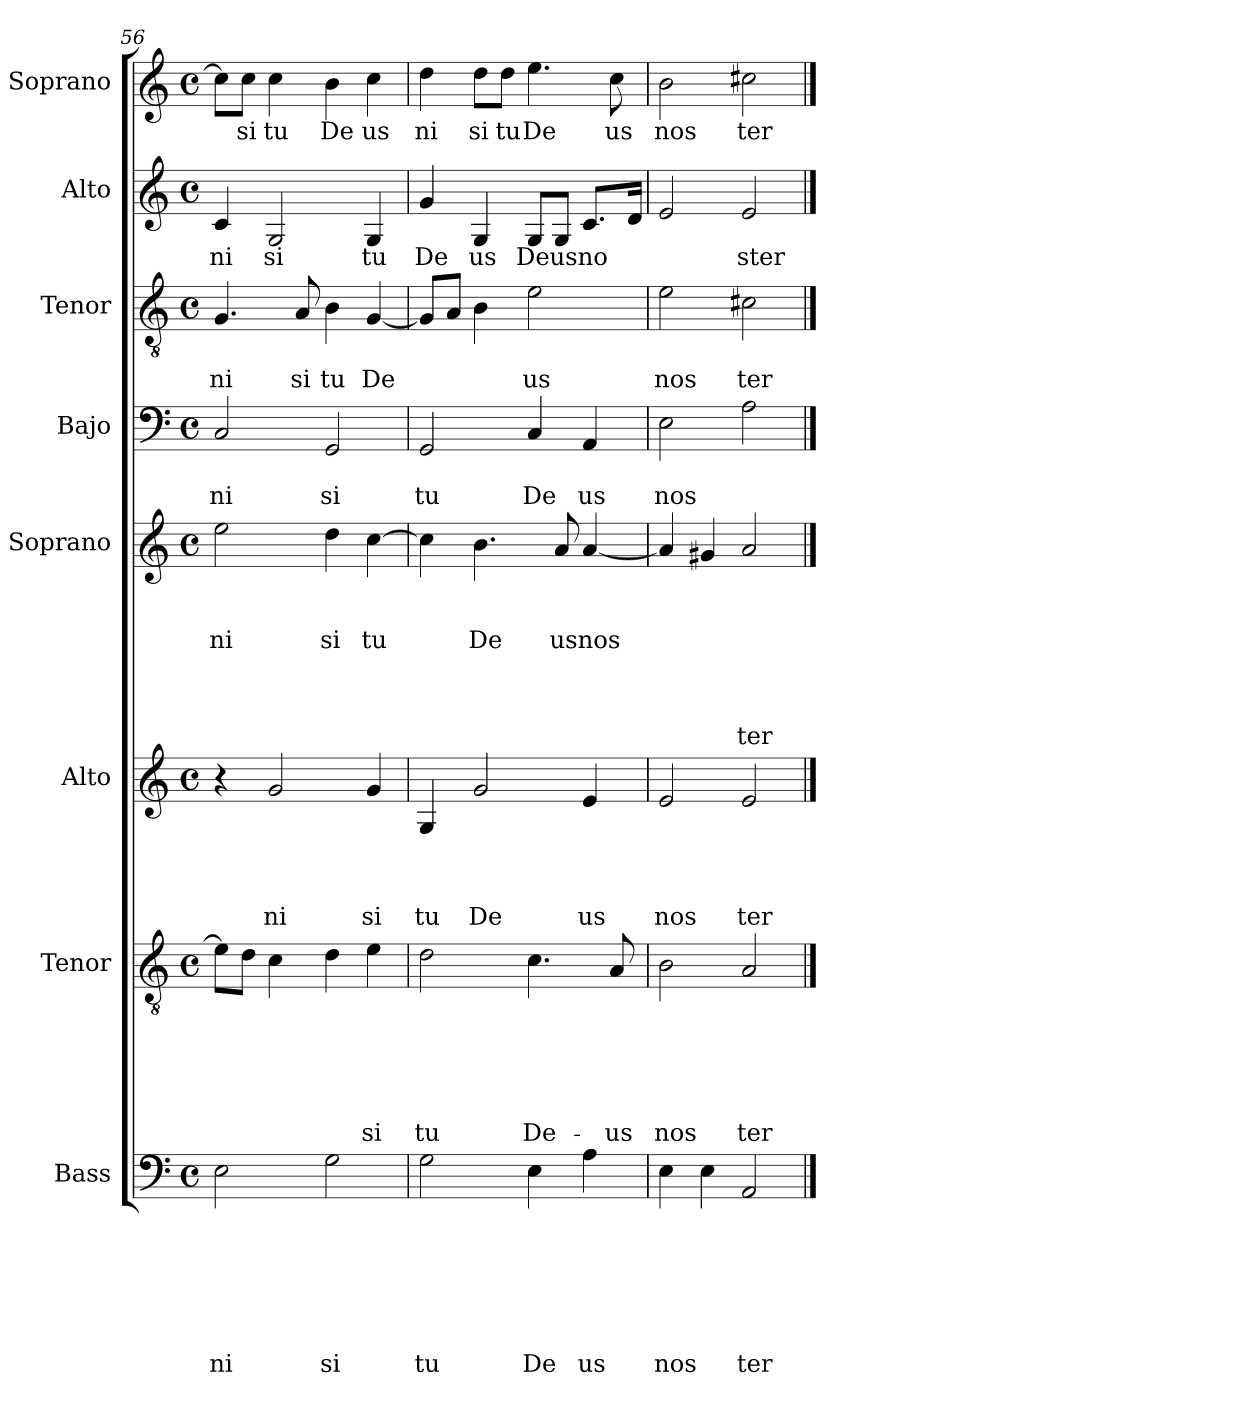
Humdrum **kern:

**kern	**text	**text	**text	**text	**text	**text	**text	**kern	**text	**text	**text	**text	**text	**text	**kern	**text	**text	**text	**text	**kern	**text	**text	**text	**text	**text	**text	**text	**kern	**text	**text	**kern	**text	**text	**kern	**text	**kern	**text
*part8	*part8	*part8	*part8	*part8	*part8	*part8	*part8	*part7	*part7	*part7	*part7	*part7	*part7	*part7	*part6	*part6	*part6	*part6	*part6	*part5	*part5	*part5	*part5	*part5	*part5	*part5	*part5	*part4	*part4	*part4	*part3	*part3	*part3	*part2	*part2	*part1	*part1
*staff8	*staff8	*staff8	*staff8	*staff8	*staff8	*staff8	*staff8	*staff7	*staff7	*staff7	*staff7	*staff7	*staff7	*staff7	*staff6	*staff6	*staff6	*staff6	*staff6	*staff5	*staff5	*staff5	*staff5	*staff5	*staff5	*staff5	*staff5	*staff4	*staff4	*staff4	*staff3	*staff3	*staff3	*staff2	*staff2	*staff1	*staff1
*I"Bass	*	*	*	*	*	*	*	*I"Tenor	*	*	*	*	*	*	*I"Alto	*	*	*	*	*I"Soprano	*	*	*	*	*	*	*	*I"Bajo	*	*	*I"Tenor	*	*	*I"Alto	*	*I"Soprano	*
*I'B	*	*	*	*	*	*	*	*I'T	*	*	*	*	*	*	*I'A	*	*	*	*	*I'S	*	*	*	*	*	*	*	*I'B	*	*	*I'T	*	*	*I'A	*	*I'S	*
*clefF4	*	*	*	*	*	*	*	*clefGv2	*	*	*	*	*	*	*clefG2	*	*	*	*	*clefG2	*	*	*	*	*	*	*	*clefF4	*	*	*clefGv2	*	*	*clefG2	*	*clefG2	*
*k[]	*	*	*	*	*	*	*	*k[]	*	*	*	*	*	*	*k[]	*	*	*	*	*k[]	*	*	*	*	*	*	*	*k[]	*	*	*k[]	*	*	*k[]	*	*k[]	*
*C:	*	*	*	*	*	*	*	*C:	*	*	*	*	*	*	*C:	*	*	*	*	*C:	*	*	*	*	*	*	*	*C:	*	*	*C:	*	*	*C:	*	*C:	*
*M4/4	*	*	*	*	*	*	*	*M4/4	*	*	*	*	*	*	*M4/4	*	*	*	*	*M4/4	*	*	*	*	*	*	*	*M4/4	*	*	*M4/4	*	*	*M4/4	*	*M4/4	*
*met(c)	*	*	*	*	*	*	*	*met(c)	*	*	*	*	*	*	*met(c)	*	*	*	*	*met(c)	*	*	*	*	*	*	*	*met(c)	*	*	*met(c)	*	*	*met(c)	*	*met(c)	*
=56	=56	=56	=56	=56	=56	=56	=56	=56	=56	=56	=56	=56	=56	=56	=56	=56	=56	=56	=56	=56	=56	=56	=56	=56	=56	=56	=56	=56	=56	=56	=56	=56	=56	=56	=56	=56	=56
2E\	.	.	.	.	.	.	ni	8e\L]	.	.	.	.	.	.	4r	.	.	.	.	2ee\	.	.	ni	.	.	.	.	2C/	.	ni	4.G/	.	ni	4c/	ni	8cc\L]	.
.	.	.	.	.	.	.	.	8d\J	.	.	.	.	.	.	.	.	.	.	.	.	.	.	.	.	.	.	.	.	.	.	.	.	.	.	.	8cc\J	si
.	.	.	.	.	.	.	.	4c\	.	.	.	.	.	.	2g/	.	.	.	ni	.	.	.	.	.	.	.	.	.	.	.	.	.	.	2G/	si	4cc\	tu
.	.	.	.	.	.	.	.	.	.	.	.	.	.	.	.	.	.	.	.	.	.	.	.	.	.	.	.	.	.	.	8A/	.	si	.	.	.	.
2G\	.	.	.	.	.	.	si	4d\	.	.	.	.	.	.	.	.	.	.	.	4dd\	.	.	si	.	.	.	.	2GG/	.	si	4B\	.	tu	.	.	4b\	De
.	.	.	.	.	.	.	.	4e\	.	.	.	.	.	si	4g/	.	.	.	si	[4cc\	.	.	tu	.	.	.	.	.	.	.	[4G/	.	De	4G/	tu	4cc\	us
!!LO:PB:g=z
=57	=57	=57	=57	=57	=57	=57	=57	=57	=57	=57	=57	=57	=57	=57	=57	=57	=57	=57	=57	=57	=57	=57	=57	=57	=57	=57	=57	=57	=57	=57	=57	=57	=57	=57	=57	=57	=57
2G\	.	.	.	.	.	.	tu	2d\	.	.	.	.	.	tu	4G/	.	.	.	tu	4cc\]	.	.	.	.	.	.	.	2GG/	.	tu	8G/L]	.	.	4g/	De	4dd\	ni
.	.	.	.	.	.	.	.	.	.	.	.	.	.	.	.	.	.	.	.	.	.	.	.	.	.	.	.	.	.	.	8A/J	.	.	.	.	.	.
.	.	.	.	.	.	.	.	.	.	.	.	.	.	.	2g/	.	.	.	De	4.b\	.	.	De	.	.	.	.	.	.	.	4B\	.	.	4G/	us	8dd\L	si
.	.	.	.	.	.	.	.	.	.	.	.	.	.	.	.	.	.	.	.	.	.	.	.	.	.	.	.	.	.	.	.	.	.	.	.	8dd\J	tu
4E\	.	.	.	.	.	.	De	4.c\	.	.	.	.	.	De-	.	.	.	.	.	.	.	.	.	.	.	.	.	4C/	.	De	2e\	.	us	8G/L	De	4.ee\	De
.	.	.	.	.	.	.	.	.	.	.	.	.	.	.	.	.	.	.	.	8a/	.	.	us	.	.	.	.	.	.	.	.	.	.	8G/J	us	.	.
4A\	.	.	.	.	.	.	us	.	.	.	.	.	.	.	4e/	.	.	.	us	[4a/	.	.	nos	.	.	.	.	4AA/	.	us	.	.	.	8.c/L	no	.	.
.	.	.	.	.	.	.	.	8A/	.	.	.	.	.	-us	.	.	.	.	.	.	.	.	.	.	.	.	.	.	.	.	.	.	.	.	.	8cc\	us
.	.	.	.	.	.	.	.	.	.	.	.	.	.	.	.	.	.	.	.	.	.	.	.	.	.	.	.	.	.	.	.	.	.	16d/Jk	.	.	.
=58	=58	=58	=58	=58	=58	=58	=58	=58	=58	=58	=58	=58	=58	=58	=58	=58	=58	=58	=58	=58	=58	=58	=58	=58	=58	=58	=58	=58	=58	=58	=58	=58	=58	=58	=58	=58	=58
4E\	.	.	.	.	.	.	nos	2B\	.	.	.	.	.	nos	2e/	.	.	.	nos	4a/]	.	.	.	.	.	.	.	2E\	.	nos	2e\	.	nos	2e/	.	2b\	nos
4E\	.	.	.	.	.	.	.	.	.	.	.	.	.	.	.	.	.	.	.	4g#X/	.	.	.	.	.	.	.	.	.	.	.	.	.	.	.	.	.
2AA/	.	.	.	.	.	.	ter	2A/	.	.	.	.	.	ter	2e/	.	.	.	ter	2a/	.	.	.	.	.	.	ter	2A\	.	.	2c#X\	.	ter	2e/	ster	2cc#X\	ter
==	==	==	==	==	==	==	==	==	==	==	==	==	==	==	==	==	==	==	==	==	==	==	==	==	==	==	==	==	==	==	==	==	==	==	==	==	==
*-	*-	*-	*-	*-	*-	*-	*-	*-	*-	*-	*-	*-	*-	*-	*-	*-	*-	*-	*-	*-	*-	*-	*-	*-	*-	*-	*-	*-	*-	*-	*-	*-	*-	*-	*-	*-	*-
